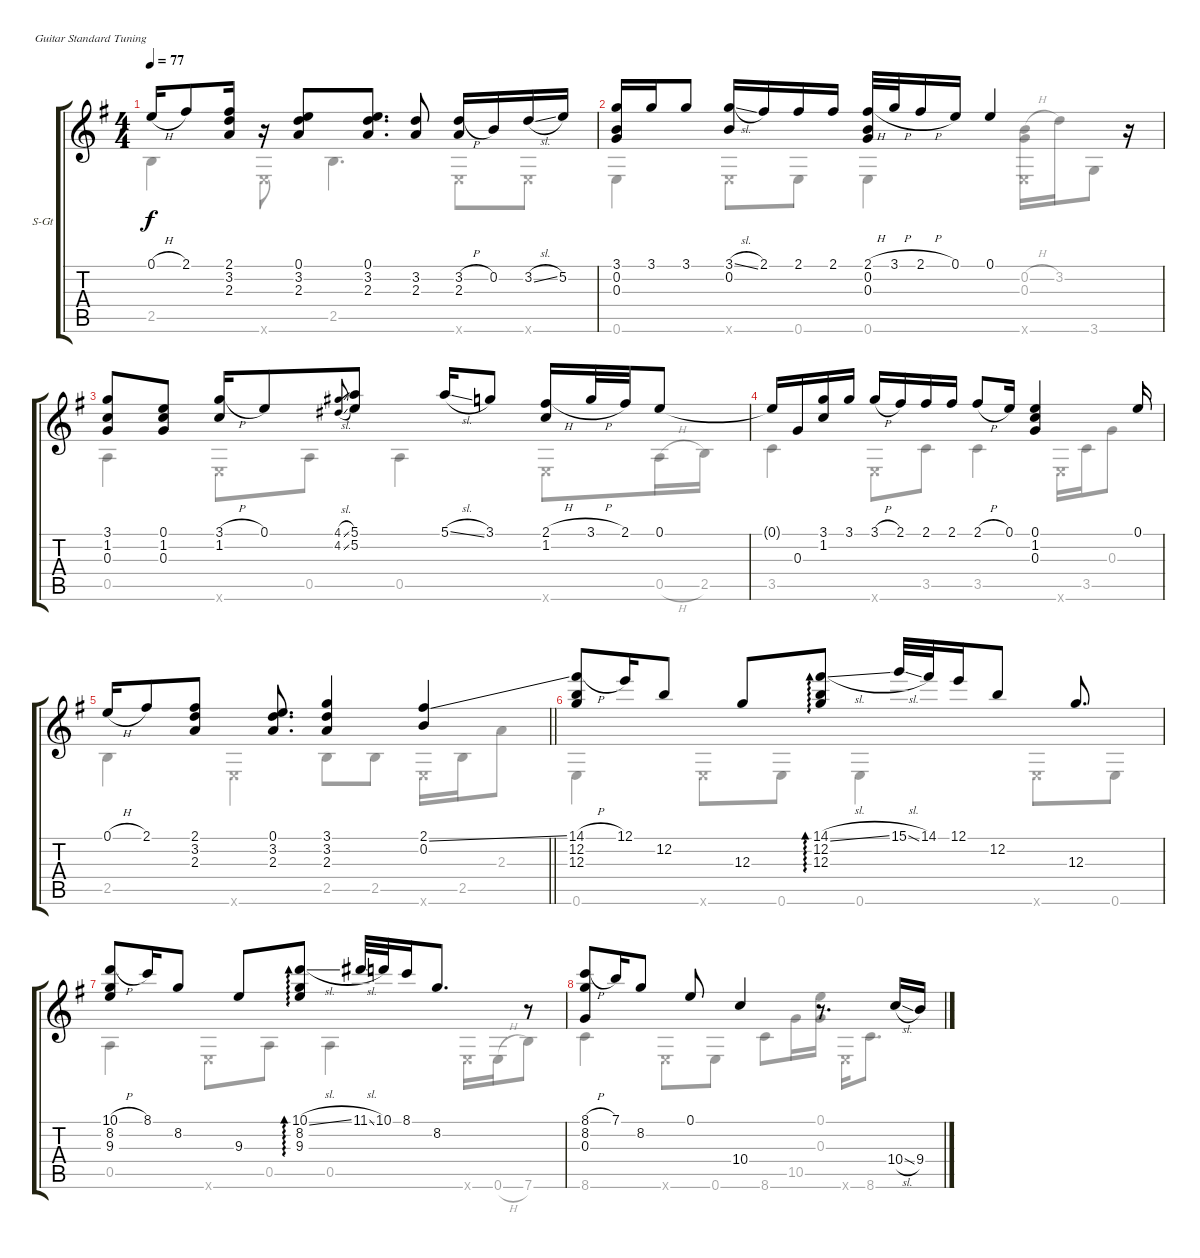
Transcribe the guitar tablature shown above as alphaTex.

\defaultSystemsLayout 4
\bracketExtendMode groupsimilarinstruments
\firstSystemTrackNameOrientation horizontal
\otherSystemsTrackNameOrientation horizontal
\track ("Steel Guitar" "S-Gt") {instrument acousticguitarsteel}
\staff {score tabs}
\tuning (E4 B3 G3 D3 A2 E2)
\voice
\ts (4 4)
\tempo 77
\clef g2
\ks eminor
0.1{h}.16{dy f} 2.1.8 (2.1 2.3 3.2).16 r.16 (0.1 2.3 3.2).8 (0.1 3.2 2.3).8{d} (3.2 2.3).8 (3.2{h} 2.3).16 0.2.16 3.2{sl}.16 5.2.16 |
(3.1 0.2 0.3).16 3.1.16 3.1.8 (3.1{sl} 0.2).16 2.1.16 2.1.16 2.1.16 (2.1{h} 0.3 0.2).32 3.1{h}.32 2.1{h}.16 0.1.16 0.1.4 r.16 |
(3.1 1.2 0.3).8 (0.1 0.3 1.2).8 (3.1{h} 1.2).16 0.1.8 (4.1{sl} 4.2{sl}).8{gr} (5.1 5.2).8 5.1{sl}.16 3.1.8 (2.1{h} 1.2).16 3.1{h}.32 2.1.32 0.1.8 |
\scale
0.495907 0.1{t}.16 0.3.16 (3.1 1.2).16 3.1.16 3.1{h}.16 2.1.16 2.1.16 2.1.16 2.1{h}.8 0.1.16 (0.1 1.2 0.3).4 0.1.16 |
\scale
0.504302
\barLineRight lightlight
0.1{h}.16 2.1.8 (2.1 3.2 2.3).8 (0.1 2.3 3.2).8{d} (3.1 3.2 2.3).4 (2.1{ss} 0.2).4 |
(14.1{h} 12.2 12.3).8 12.1.16 12.2.8 12.3.8 (14.1{sl} 12.2 12.3).8{ad 0} 15.1{sl}.32 14.1.32 12.1.16 12.2.8 12.3.8{d} |
(10.1{h} 8.2 9.3).8 8.1.16 8.2.8 9.3.8 (10.1{sl} 8.2 9.3).8{ad 0} 11.1{sl}.32 10.1.32 8.1.16 8.2.8{d} r.8 |
(8.1{h} 8.2 0.3).8 7.1.16 8.2.8 0.1.8 10.4.4 r.8{d} 10.4{sl}.16 9.4.16
\voice
\clef g2
\ottava regular
\simile none
\ks eminor
2.5.4{dy f} 0.6{x}.8 2.5.4{d} 0.6{x}.8 0.6{x}.8 |
0.6.4 0.6{x}.8 0.6.8 0.6.4 (0.6{x} 0.2{h} 0.3).16 3.2.16 3.6.8 |
0.5.4 0.6{x}.8 0.5.8 0.5.4 0.6{x}.8 0.5{h}.16 2.5.16 |
\scale
0.495907 3.5.4 0.6{x}.8 3.5.8 3.5.4 0.6{x}.16 3.5.16 0.3.8 |
\scale
0.504302
\barLineRight lightlight
2.5.4 0.6{x}.4 2.5.8 2.5.8 0.6{x}.16 2.5.16 2.3.8 |
0.6.4 0.6{x}.8 0.6.8 0.6.4 0.6{x}.8 0.6.8 |
0.5.4 0.6{x}.8 0.5.8 0.5.4 0.6{x}.16 0.6{h}.16 7.6.8 |
8.6.4 0.6{x}.8 0.6.8 8.6.8 10.5.16 (0.1 0.3).16 0.6{x}.16 8.6.8{d}
